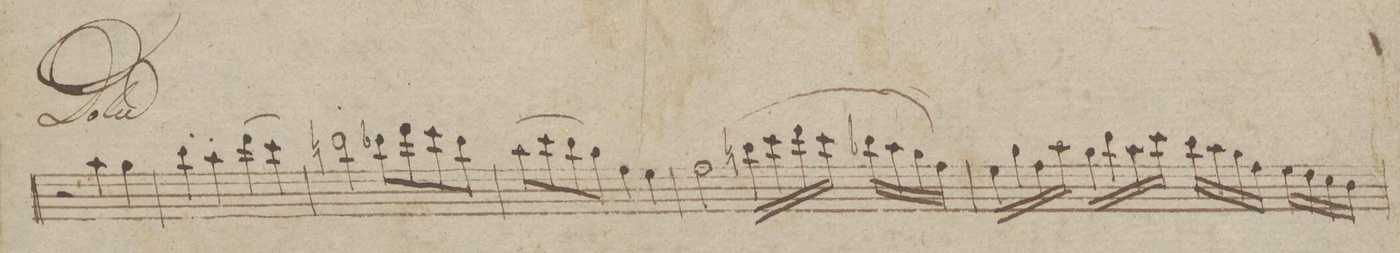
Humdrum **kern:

**kern	**dynam
*I"Violino Principal	*
*clefG2	*
*k[b-]	*
*met(c|)	*
*M2/2	*
2r	.
4aa\	.
4aa\	.
=107	=107
4bb-'\	.
4aa'\	.
(4ddd\	.
4ccc\)	.
=108	=108
2bbn'\	.
8bb-X\L	.
8ddd\	.
8ccc\	.
8bb-\J	.
=109	=109
(8aa\L	.
8ccc\	.
8bb-\	.
8gg\J)	.
4ff\	.
4ee\	.
=110	=110
2ff\	.
(16bbn\LL	.
16ccc\	.
16ddd\	.
16ccc\JJ	.
16bb-X\LL	.
16aa\	.
16gg\	.
16ff\JJ)	.
=111	=111
16ee\LL	.
16gg\	.
16ff\	.
16aa\JJ	.
16gg\LL	.
16bb-\	.
16aa\	.
16ccc\JJ	.
16bb-\LL	.
16aa\	.
16gg\	.
16ff\JJ	.
16ee\LL	.
16dd\	.
16cc\	.
16b-\JJ	.
=112	=112
*-	*-
